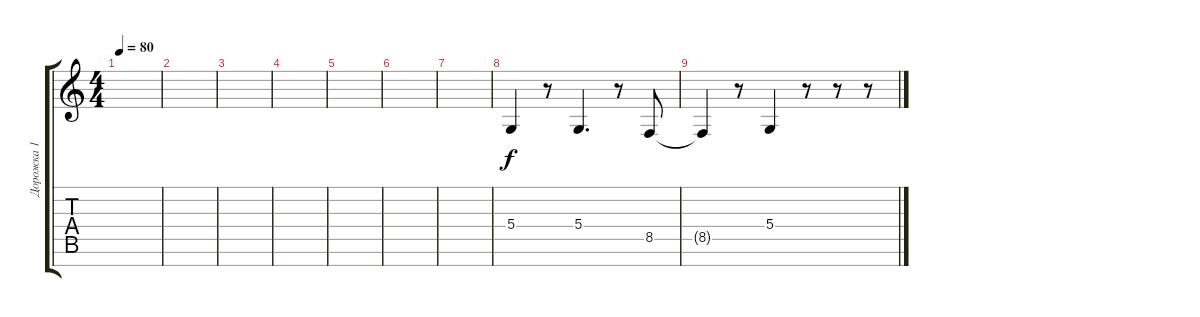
\track ("Дорожка 1" "Дорожка 1") {instrument cello}
\staff {score tabs}
\tuning (E4 B3 G3 D3 A2 E2 B1) {hide}
\ts (4 4)
\tempo 80
\clef g2
\ks c
|
|
|
|
|
|
|
5.4.4 r.8 5.4.4{d} r.8 8.5.8 |
8.5{t}.4 r.8 5.4.4 r.8 r.8 r.8
